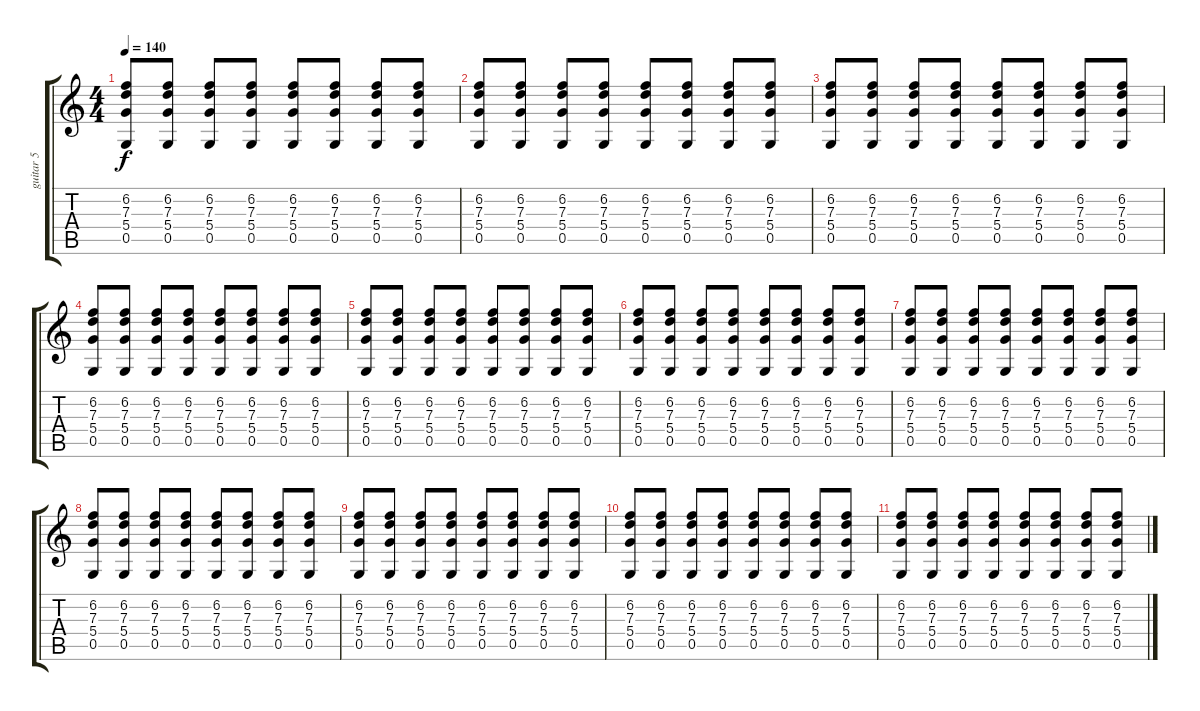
\track ("guitar 5" "guitar 5") {instrument electricguitarclean}
\staff {score tabs}
\tuning (E4 B3 G3 D3 G2 E2) {hide}
\ts (4 4)
\tempo 140
\clef g2
\ks c
(6.2 7.3 5.4 0.5).8{dy f} (6.2 7.3 5.4 0.5).8 (6.2 7.3 5.4 0.5).8 (6.2 7.3 5.4 0.5).8 (6.2 7.3 5.4 0.5).8 (6.2 7.3 5.4 0.5).8 (6.2 7.3 5.4 0.5).8 (6.2 7.3 5.4 0.5).8 |
(6.2 7.3 5.4 0.5).8 (6.2 7.3 5.4 0.5).8 (6.2 7.3 5.4 0.5).8 (6.2 7.3 5.4 0.5).8 (6.2 7.3 5.4 0.5).8 (6.2 7.3 5.4 0.5).8 (6.2 7.3 5.4 0.5).8 (6.2 7.3 5.4 0.5).8 |
(6.2 7.3 5.4 0.5).8 (6.2 7.3 5.4 0.5).8 (6.2 7.3 5.4 0.5).8 (6.2 7.3 5.4 0.5).8 (6.2 7.3 5.4 0.5).8 (6.2 7.3 5.4 0.5).8 (6.2 7.3 5.4 0.5).8 (6.2 7.3 5.4 0.5).8 |
(6.2 7.3 5.4 0.5).8 (6.2 7.3 5.4 0.5).8 (6.2 7.3 5.4 0.5).8 (6.2 7.3 5.4 0.5).8 (6.2 7.3 5.4 0.5).8 (6.2 7.3 5.4 0.5).8 (6.2 7.3 5.4 0.5).8 (6.2 7.3 5.4 0.5).8 |
(6.2 7.3 5.4 0.5).8 (6.2 7.3 5.4 0.5).8 (6.2 7.3 5.4 0.5).8 (6.2 7.3 5.4 0.5).8 (6.2 7.3 5.4 0.5).8 (6.2 7.3 5.4 0.5).8 (6.2 7.3 5.4 0.5).8 (6.2 7.3 5.4 0.5).8 |
(6.2 7.3 5.4 0.5).8 (6.2 7.3 5.4 0.5).8 (6.2 7.3 5.4 0.5).8 (6.2 7.3 5.4 0.5).8 (6.2 7.3 5.4 0.5).8 (6.2 7.3 5.4 0.5).8 (6.2 7.3 5.4 0.5).8 (6.2 7.3 5.4 0.5).8 |
(6.2 7.3 5.4 0.5).8 (6.2 7.3 5.4 0.5).8 (6.2 7.3 5.4 0.5).8 (6.2 7.3 5.4 0.5).8 (6.2 7.3 5.4 0.5).8 (6.2 7.3 5.4 0.5).8 (6.2 7.3 5.4 0.5).8 (6.2 7.3 5.4 0.5).8 |
(6.2 7.3 5.4 0.5).8 (6.2 7.3 5.4 0.5).8 (6.2 7.3 5.4 0.5).8 (6.2 7.3 5.4 0.5).8 (6.2 7.3 5.4 0.5).8 (6.2 7.3 5.4 0.5).8 (6.2 7.3 5.4 0.5).8 (6.2 7.3 5.4 0.5).8 |
(6.2 7.3 5.4 0.5).8 (6.2 7.3 5.4 0.5).8 (6.2 7.3 5.4 0.5).8 (6.2 7.3 5.4 0.5).8 (6.2 7.3 5.4 0.5).8 (6.2 7.3 5.4 0.5).8 (6.2 7.3 5.4 0.5).8 (6.2 7.3 5.4 0.5).8 |
(6.2 7.3 5.4 0.5).8 (6.2 7.3 5.4 0.5).8 (6.2 7.3 5.4 0.5).8 (6.2 7.3 5.4 0.5).8 (6.2 7.3 5.4 0.5).8 (6.2 7.3 5.4 0.5).8 (6.2 7.3 5.4 0.5).8 (6.2 7.3 5.4 0.5).8 |
(6.2 7.3 5.4 0.5).8 (6.2 7.3 5.4 0.5).8 (6.2 7.3 5.4 0.5).8 (6.2 7.3 5.4 0.5).8 (6.2 7.3 5.4 0.5).8 (6.2 7.3 5.4 0.5).8 (6.2 7.3 5.4 0.5).8 (6.2 7.3 5.4 0.5).8
